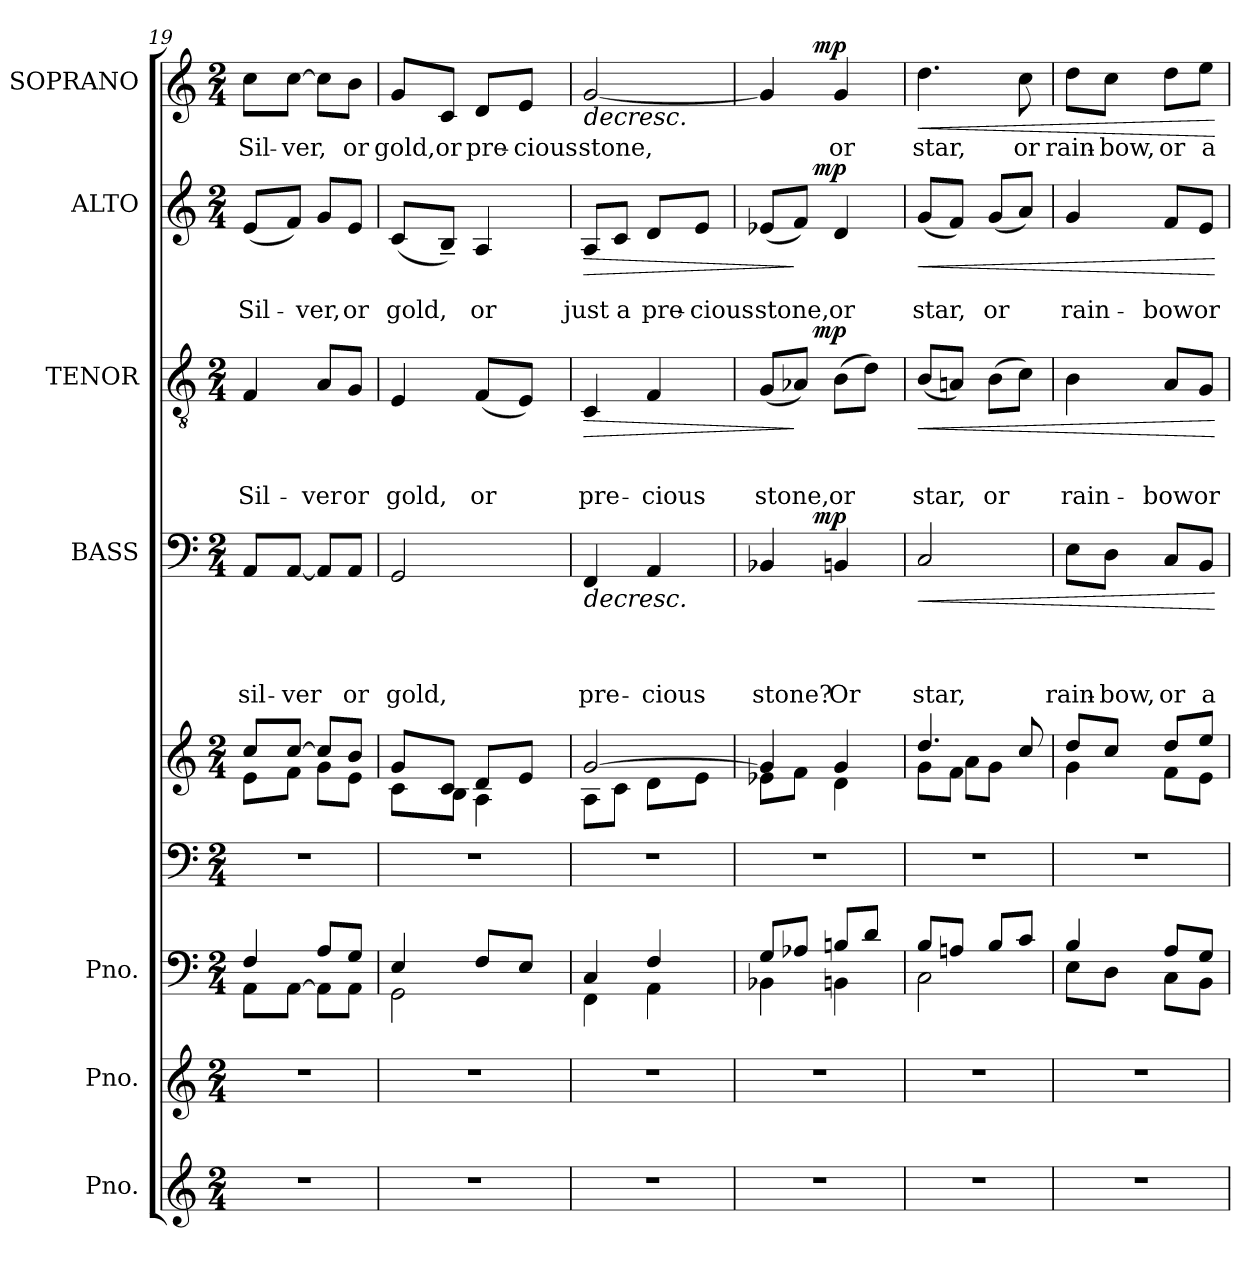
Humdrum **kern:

**kern	**kern	**kern	**kern	**kern	**kern	**text	**text	**text	**text	**dynam	**kern	**text	**text	**text	**dynam	**kern	**text	**text	**dynam	**kern	**text	**dynam
*part9	*part8	*part7	*part6	*part5	*part4	*part4	*part4	*part4	*part4	*part4	*part3	*part3	*part3	*part3	*part3	*part2	*part2	*part2	*part2	*part1	*part1	*part1
*staff9	*staff8	*staff7	*staff6	*staff5	*staff4	*staff4	*staff4	*staff4	*staff4	*staff4	*staff3	*staff3	*staff3	*staff3	*staff3	*staff2	*staff2	*staff2	*staff2	*staff1	*staff1	*staff1
*I"Pno.	*I"Pno.	*I"Pno.	*	*	*I"BASS	*	*	*	*	*	*I"TENOR	*	*	*	*	*I"ALTO	*	*	*	*I"SOPRANO	*	*
*	*	*	*	*	*I'B.	*	*	*	*	*	*I'T.	*	*	*	*	*I'A.	*	*	*	*I'S.	*	*
*clefG2	*clefG2	*clefF4	*clefF4	*clefG2	*clefF4	*	*	*	*	*	*clefGv2	*	*	*	*	*clefG2	*	*	*	*clefG2	*	*
*k[]	*k[]	*k[]	*k[]	*k[]	*k[]	*	*	*	*	*	*k[]	*	*	*	*	*k[]	*	*	*	*k[]	*	*
*C:	*C:	*C:	*C:	*C:	*C:	*	*	*	*	*	*C:	*	*	*	*	*C:	*	*	*	*C:	*	*
*M2/4	*M2/4	*M2/4	*M2/4	*M2/4	*M2/4	*	*	*	*	*	*M2/4	*	*	*	*	*M2/4	*	*	*	*M2/4	*	*
=19	=19	=19	=19	=19	=19	=19	=19	=19	=19	=19	=19	=19	=19	=19	=19	=19	=19	=19	=19	=19	=19	=19
*	*	*^	*	*^	*	*	*	*	*	*	*	*	*	*	*	*	*	*	*	*	*	*
!	!	!	!	!	!	!	!	!	!	!	!LO:LY:b	!	!	!	!	!LO:LY:b	!	!	!	!LO:LY:b	!	!	!LO:LY:b	!
2r	2r	8AA\L	4F/	2r	8cc/L	8e\L	8AA/L	.	.	.	sil-	.	4F/	.	.	Sil-	.	(<8e/L	.	Sil-	.	8cc\L	Sil-	.
!	!	!	!	!	!	!	!	!	!	!	!LO:LY:b	!	!	!	!	!	!	!	!	!	!	!	!LO:LY:b	!
.	.	[<8AA\J	.	.	[>8cc/J	8f\J	[<8AA/J	.	.	.	-ver	.	.	.	.	.	.	8f/J)	.	.	.	[>8cc\J	-ver,	.
!	!	!	!	!	!	!	!	!	!	!	!	!	!	!	!	!LO:LY:b	!	!	!	!LO:LY:b	!	!	!	!
.	.	8AA\L]	8A/L	.	8cc/L]	8g\L	8AA/L]	.	.	.	.	.	8A/L	.	.	-ver	.	8g/L	.	-ver,	.	8cc\L]	.	.
!	!	!	!	!	!	!	!	!	!	!	!LO:LY:b	!	!	!	!	!LO:LY:b	!	!	!	!LO:LY:b	!	!	!LO:LY:b	!
.	.	8AA\J	8G/J	.	8b/J	8e\J	8AA/J	.	.	.	or	.	8G/J	.	.	or	.	8e/J	.	or	.	8b\J	or	.
!!LO:PB:g=z
=20	=20	=20	=20	=20	=20	=20	=20	=20	=20	=20	=20	=20	=20	=20	=20	=20	=20	=20	=20	=20	=20	=20	=20	=20
!	!	!	!	!	!	!	!	!	!	!	!LO:LY:b	!	!	!	!	!LO:LY:b	!	!	!	!LO:LY:b	!	!	!LO:LY:b	!
2r	2r	4E/	2GG\	2r	8g/L	8c\L	2GG/	.	.	.	gold,	.	4E/	.	.	gold,	.	(<8c/L	.	gold,	.	8g/L	gold,	.
!	!	!	!	!	!	!	!	!	!	!	!	!	!	!	!	!	!	!	!	!	!	!	!LO:LY:b	!
.	.	.	.	.	8c/J	8B\J	.	.	.	.	.	.	.	.	.	.	.	8B~</J)	.	.	.	8c/J	or	.
!	!	!	!	!	!	!	!	!	!	!	!	!	!	!	!	!LO:LY:b	!	!	!	!LO:LY:b	!	!	!LO:LY:b	!
.	.	8F/L	.	.	8d/L	4A\	.	.	.	.	.	.	(<8F/L	.	.	or	.	4A/	.	or	.	8d/L	pre-	.
!	!	!	!	!	!	!	!	!	!	!	!	!	!	!	!	!	!	!	!	!	!	!	!LO:LY:b	!
.	.	8E/J	.	.	8e/J	.	.	.	.	.	.	.	8E/J)	.	.	.	.	.	.	.	.	8e/J	-cious	.
=21	=21	=21	=21	=21	=21	=21	=21	=21	=21	=21	=21	=21	=21	=21	=21	=21	=21	=21	=21	=21	=21	=21	=21	=21
!	!	!	!	!	!	!	!	!	!	!	!LO:LY:b	!LO:HP:b	!	!	!	!LO:LY:b	!LO:HP:b	!	!	!LO:LY:b	!LO:HP:b	!	!LO:LY:b	!LO:HP:b
2r	2r	4C/	4FF\	2r	[>2g/	8A\L	4FF/	.	.	.	pre-	>	4C/	.	.	pre-	>	8A/L	.	just	>	[<2g/	stone,	>
!	!	!	!	!	!	!	!	!	!	!	!	!	!	!	!	!	!	!	!	!LO:LY:b	!	!	!	!
.	.	.	.	.	.	8c\J	.	.	.	.	.	.	.	.	.	.	.	8c/J	.	a	.	.	.	.
!	!	!	!	!	!	!	!	!	!	!	!LO:LY:b	!	!	!	!	!LO:LY:b	!	!	!	!LO:LY:b	!	!	!	!
.	.	4F/	4AA\	.	.	8d\L	4AA/	.	.	.	-cious	.	4F/	.	.	-cious	.	8d/L	.	pre-	.	.	.	.
!	!	!	!	!	!	!	!	!	!	!	!	!	!	!	!	!	!	!	!	!LO:LY:b	!	!	!	!
.	.	.	.	.	.	8e\J	.	.	.	.	.	.	.	.	.	.	.	8e/J	.	-cious	.	.	.	.
=22	=22	=22	=22	=22	=22	=22	=22	=22	=22	=22	=22	=22	=22	=22	=22	=22	=22	=22	=22	=22	=22	=22	=22	=22
!	!	!	!	!	!	!	!	!	!	!	!LO:LY:b	!	!	!	!	!LO:LY:b	!	!	!	!LO:LY:b	!	!	!	!
*	*	*	*	*	*	*	*^	*	*	*	*	*	*^	*	*	*	*	*^	*	*	*	*^	*	*
2r	2r	8G/L	4BB-X\	2r	4g/]	8e-X\L	4BB-X/	8.ryy	.	.	.	stone?	.	(<8G/L	8.ryy	.	.	stone,	.	(<8e-X/L	8.ryy	.	stone,	.	4g/]	8.ryy	.	.
.	.	8A-X/J	.	.	.	8f\J	.	.	.	.	.	.	.	8A-X/J)	.	.	.	.	]	8f/J)	.	.	.	]	.	.	.	.
!	!	!	!	!	!	!	!	!	!	!	!	!	!LO:DY:a	!	!	!	!	!	!LO:DY:a	!	!	!	!	!LO:DY:a	!	!	!	!LO:DY:a
.	.	.	.	.	.	.	.	4ryy	.	.	.	.	mp	.	4ryy	.	.	.	mp	.	4ryy	.	.	mp	.	4ryy	.	mp
!	!	!	!	!	!	!	!	!	!	!	!	!LO:LY:b	!	!	!	!	!	!LO:LY:b	!	!	!	!	!LO:LY:b	!	!	!	!LO:LY:b	!
.	.	8Bn/L	4BBn\	.	4g/	4d\	4BBn/	.	.	.	.	Or	]	(>8B\L	.	.	.	or	.	4d/	.	.	or	.	4g/	.	or	]
.	.	8d/J	.	.	.	.	.	.	.	.	.	.	.	8d\J)	.	.	.	.	.	.	.	.	.	.	.	.	.	.
.	.	.	.	.	.	.	.	16ryy	.	.	.	.	.	.	16ryy	.	.	.	.	.	16ryy	.	.	.	.	16ryy	.	.
=23	=23	=23	=23	=23	=23	=23	=23	=23	=23	=23	=23	=23	=23	=23	=23	=23	=23	=23	=23	=23	=23	=23	=23	=23	=23	=23	=23	=23
*	*	*	*	*	*	*^	*	*	*	*	*	*	*	*	*	*	*	*	*	*	*	*	*	*	*	*	*	*
!	!	!	!	!	!	!	!	!	!	!	!	!	!LO:LY:b	!LO:HP:b	!	!	!	!	!LO:LY:b	!LO:HP:b	!	!	!	!LO:LY:b	!LO:HP:b	!	!	!LO:LY:b	!LO:HP:b
*	*	*	*	*	*	*	*	*v	*v	*	*	*	*	*	*	*	*	*	*	*	*v	*v	*	*	*	*v	*v	*	*
*	*	*	*	*	*	*	*	*	*	*	*	*	*	*v	*v	*	*	*	*	*	*	*	*	*	*	*
2r	2r	8B/L	2C\	2r	4.dd/	8g\L	8ryy	2C/	.	.	.	star,	<	(<8B/L	.	.	star,	<	(<8g/L	.	star,	<	4.dd\	star,	<
.	.	8An/J	.	.	.	8f\J	8a\L	.	.	.	.	.	.	8An/J)	.	.	.	.	8f/J)	.	.	.	.	.	.
!	!	!	!	!	!	!	!	!	!	!	!	!	!	!	!	!	!LO:LY:b	!	!	!	!LO:LY:b	!	!	!	!
.	.	8B/L	.	.	.	4ryy	8g\J	.	.	.	.	.	.	(>8B\L	.	.	or	.	(<8g/L	.	or	.	.	.	.
!	!	!	!	!	!	!	!	!	!	!	!	!	!	!	!	!	!	!	!	!	!	!	!	!LO:LY:b	!
.	.	8c/J	.	.	8ryy	.	8cc/	.	.	.	.	.	.	8c\J)	.	.	.	.	8a/J)	.	.	.	8cc\	or	.
=24	=24	=24	=24	=24	=24	=24	=24	=24	=24	=24	=24	=24	=24	=24	=24	=24	=24	=24	=24	=24	=24	=24	=24	=24	=24
!	!	!	!	!	!	!	!	!	!	!	!	!LO:LY:b	!	!	!	!	!LO:LY:b	!	!	!	!LO:LY:b	!	!	!LO:LY:b	!
*	*	*	*	*	*	*v	*v	*	*	*	*	*	*	*	*	*	*	*	*	*	*	*	*	*	*
2r	2r	8E\L	4B/	2r	8dd/L	4g\	8E\L	.	.	.	rain-	.	4B\	.	.	rain-	.	4g/	.	rain-	.	8dd\L	rain-	.
!	!	!	!	!	!	!	!	!	!	!	!LO:LY:b	!	!	!	!	!	!	!	!	!	!	!	!LO:LY:b	!
.	.	8D\J	.	.	8cc/J	.	8D\J	.	.	.	-bow,	.	.	.	.	.	.	.	.	.	.	8cc\J	-bow,	.
!	!	!	!	!	!	!	!	!	!	!	!LO:LY:b	!	!	!	!	!LO:LY:b	!	!	!	!LO:LY:b	!	!	!LO:LY:b	!
.	.	8C\L	8A/L	.	8dd/L	8f\L	8C/L	.	.	.	or	.	8A/L	.	.	-bow	.	8f/L	.	-bow	.	8dd\L	or	.
!	!	!	!	!	!	!	!	!	!	!	!LO:LY:b	!	!	!	!	!LO:LY:b	!	!	!	!LO:LY:b	!	!	!LO:LY:b	!
.	.	8BB\J	8G/J	.	8ee/J	8e\J	8BB/J	.	.	.	a	.	8G/J	.	.	or	.	8e/J	.	or	.	8ee\J	a	.
*	*	*v	*v	*	*v	*v	*	*	*	*	*	*	*	*	*	*	*	*	*	*	*	*	*	*
.	.	.	.	.	.	.	.	.	.	[	.	.	.	.	[	.	.	.	[	.	.	[
=	=	=	=	=	=	=	=	=	=	=	=	=	=	=	=	=	=	=	=	=	=	=
*-	*-	*-	*-	*-	*-	*-	*-	*-	*-	*-	*-	*-	*-	*-	*-	*-	*-	*-	*-	*-	*-	*-
